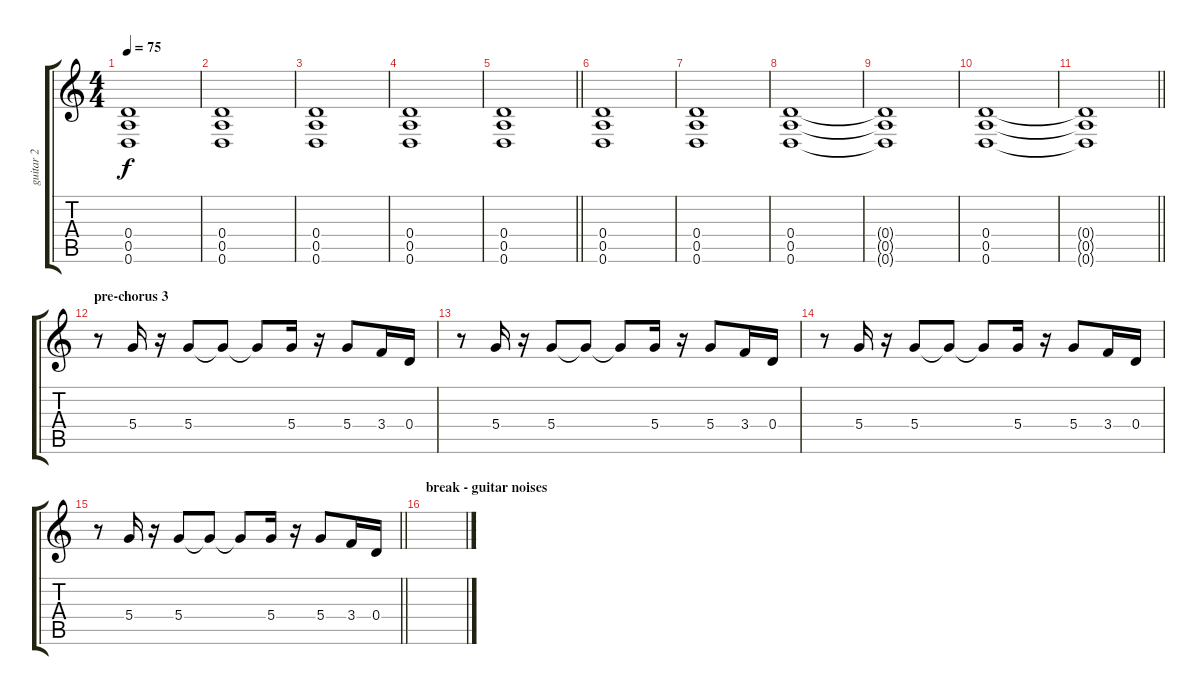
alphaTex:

\track ("guitar 2" "guitar 2") {instrument overdrivenguitar}
\staff {score tabs}
\tuning (E4 B3 G3 D3 A2 D2) {hide}
\ts (4 4)
\tempo 75
\clef g2
\ks c
(0.4 0.5 0.6).1{dy f} |
(0.4 0.5 0.6).1 |
(0.4 0.5 0.6).1 |
(0.4 0.5 0.6).1 |
\barLineRight lightlight
(0.4 0.5 0.6).1 |
(0.4 0.5 0.6).1 |
(0.4 0.5 0.6).1 |
(0.4 0.5 0.6).1 |
(0.4{t} 0.5{t} 0.6{t}).1 |
(0.4 0.5 0.6).1 |
\barLineRight lightlight
(0.4{t} 0.5{t} 0.6{t}).1 |
\section ("" "pre-chorus 3")
r.8{volume 8 instrument overdrivenguitar} 5.4.16 r.16 5.4.8 5.4{t}.8 5.4{t}.8 5.4.16 r.16 5.4.8 3.4.16 0.4.16 |
r.8 5.4.16 r.16 5.4.8 5.4{t}.8 5.4{t}.8 5.4.16 r.16 5.4.8 3.4.16 0.4.16 |
r.8 5.4.16 r.16 5.4.8 5.4{t}.8 5.4{t}.8 5.4.16 r.16 5.4.8 3.4.16 0.4.16 |
\barLineRight lightlight
r.8 5.4.16 r.16 5.4.8 5.4{t}.8 5.4{t}.8 5.4.16 r.16 5.4.8 3.4.16 0.4.16 |
\section ("" "break - guitar noises ")
